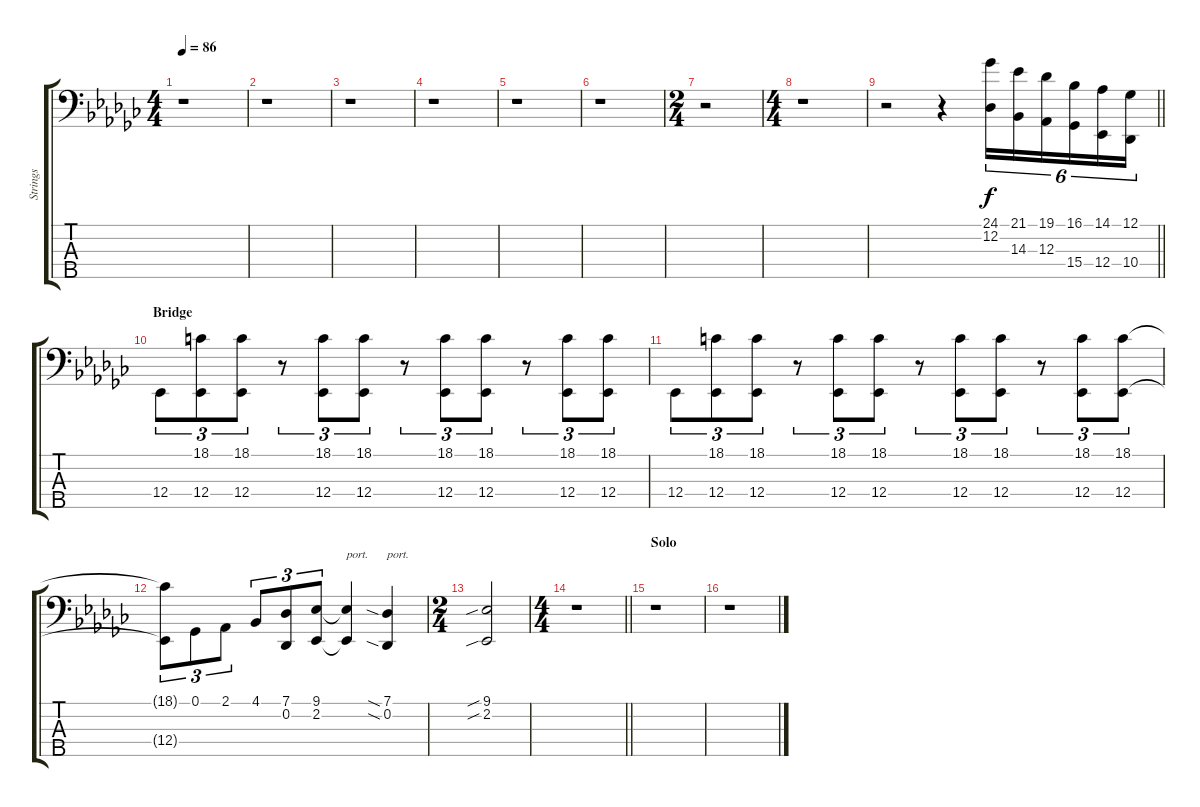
\track ("Strings" "Strings") {instrument stringensemble1}
\staff {score tabs}
\tuning (Gb2 Db2 Ab1 Eb1 Bb0) {hide}
\ts (4 4)
\tempo 86
\clef f4
\ks ebminor
r.1{dy f} |
r.1 |
r.1 |
r.1 |
r.1 |
r.1 |
\ts (2 4)
r.2 |
\ts (4 4)
r.1 |
\barLineRight lightlight
r.2 r.4 (24.1 12.2).16{tu (6 4)} (21.1 14.3).16{tu (6 4)} (19.1 12.3).16{tu (6 4)} (16.1 15.4).16{tu (6 4)} (14.1 12.4).16{tu (6 4)} (12.1 10.4).16{tu (6 4)} |
\section ("" "Bridge")
12.4.8{tu (3 2)} (18.1 12.4).8{tu (3 2)} (18.1 12.4).8{tu (3 2)} r.8{tu (3 2)} (18.1 12.4).8{tu (3 2)} (18.1 12.4).8{tu (3 2)} r.8{tu (3 2)} (18.1 12.4).8{tu (3 2)} (18.1 12.4).8{tu (3 2)} r.8{tu (3 2)} (18.1 12.4).8{tu (3 2)} (18.1 12.4).8{tu (3 2)} |
12.4.8{tu (3 2)} (18.1 12.4).8{tu (3 2)} (18.1 12.4).8{tu (3 2)} r.8{tu (3 2)} (18.1 12.4).8{tu (3 2)} (18.1 12.4).8{tu (3 2)} r.8{tu (3 2)} (18.1 12.4).8{tu (3 2)} (18.1 12.4).8{tu (3 2)} r.8{tu (3 2)} (18.1 12.4).8{tu (3 2)} (18.1 12.4).8{tu (3 2)} |
(18.1{t} 12.4{t}).8{tu (3 2)} 0.1.8{tu (3 2)} 2.1.8{tu (3 2)} 4.1.8{tu (3 2)} (7.1 0.2).8{tu (3 2)} (9.1 2.2).8{tu (3 2)} (9.1{t} 2.2{t}).4{txt "port."} (7.1{sia} 0.2{sia}).4{txt "port."} |
\ts (2 4)
(9.1{sib} 2.2{sib}).2 |
\ts (4 4)
\barLineRight lightlight
r.1 |
\section ("" "Solo")
r.1 |
r.1
